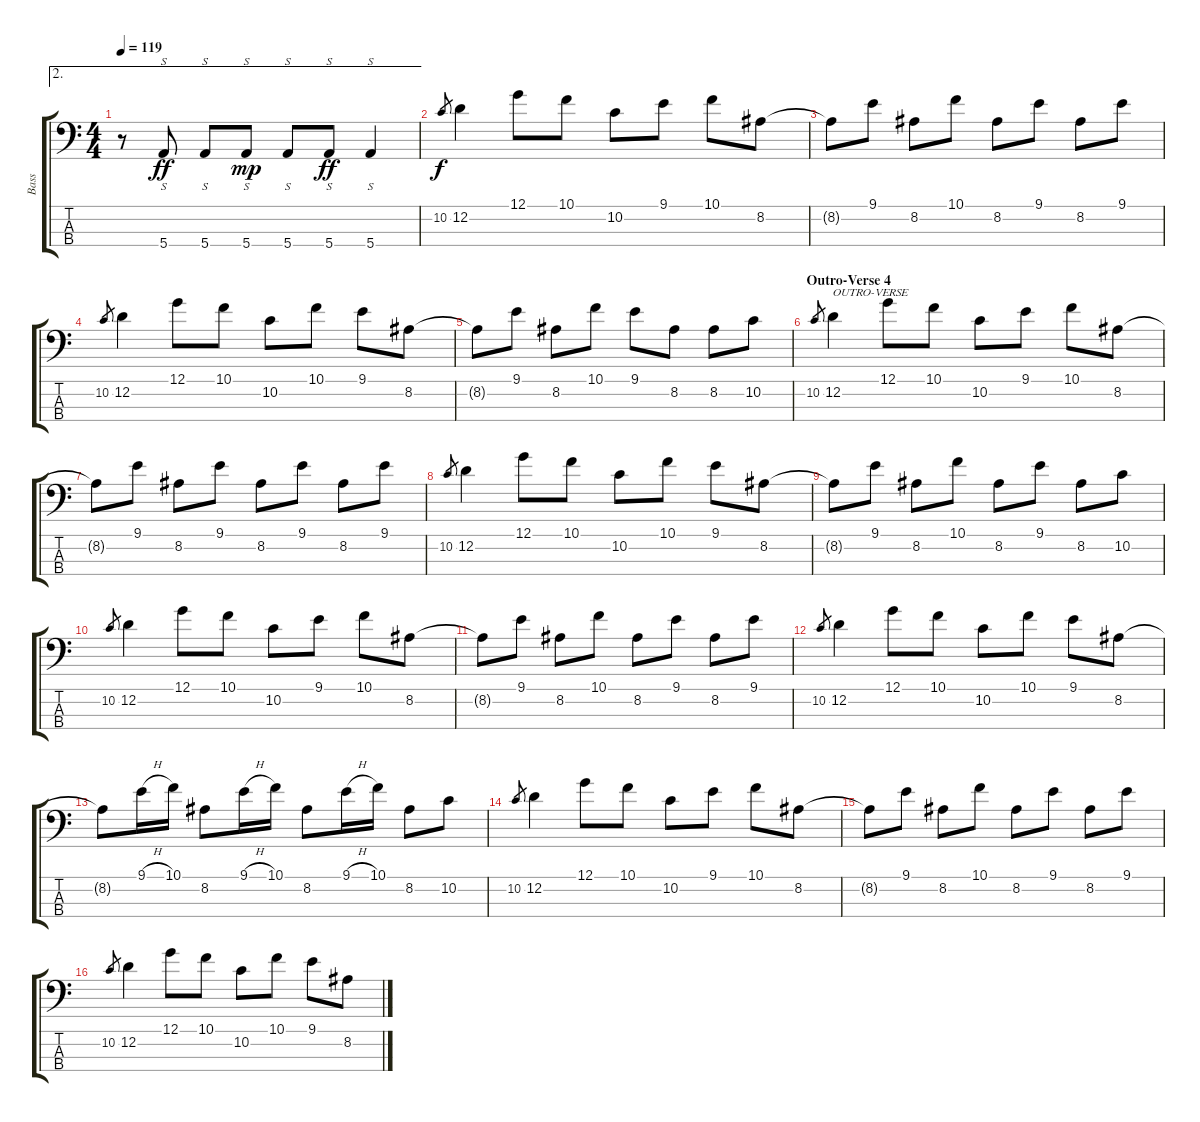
\track ("Bass" "Bass") {instrument electricbassfinger}
\staff {score tabs}
\tuning (G2 D2 A1 E1) {hide}
\ae 2
\ts (4 4)
\tempo 119
\clef f4
\ks c
r.8{dy ff} 5.4.8{s} 5.4.8{s} 5.4.8{s dy mp} 5.4.8{s} 5.4.8{s dy ff} 5.4.4{s} |
10.2.8{gr dy f} 12.2.4{instrument electricbassfinger} 12.1.8 10.1.8 10.2.8 9.1.8 10.1.8 8.2.8 |
8.2{t}.8 9.1.8 8.2.8 10.1.8 8.2.8 9.1.8 8.2.8 9.1.8 |
10.2.8{gr} 12.2.4 12.1.8 10.1.8 10.2.8 10.1.8 9.1.8 8.2.8 |
8.2{t}.8 9.1.8 8.2.8 10.1.8 9.1.8 8.2.8 8.2.8 10.2.8 |
\section ("" "Outro-Verse 4")
10.2.8{gr} 12.2.4{txt "OUTRO-VERSE"} 12.1.8 10.1.8 10.2.8 9.1.8 10.1.8 8.2.8 |
8.2{t}.8 9.1.8 8.2.8 9.1.8 8.2.8 9.1.8 8.2.8 9.1.8 |
10.2.8{gr} 12.2.4 12.1.8 10.1.8 10.2.8 10.1.8 9.1.8 8.2.8 |
8.2{t}.8 9.1.8 8.2.8 10.1.8 8.2.8 9.1.8 8.2.8 10.2.8 |
10.2.8{gr} 12.2.4 12.1.8 10.1.8 10.2.8 9.1.8 10.1.8 8.2.8 |
8.2{t}.8 9.1.8 8.2.8 10.1.8 8.2.8 9.1.8 8.2.8 9.1.8 |
10.2.8{gr} 12.2.4 12.1.8 10.1.8 10.2.8 10.1.8 9.1.8 8.2.8 |
8.2{t}.8 9.1{h}.16 10.1.16 8.2.8 9.1{h}.16 10.1.16 8.2.8 9.1{h}.16 10.1.16 8.2.8 10.2.8 |
10.2.8{gr} 12.2.4 12.1.8 10.1.8 10.2.8 9.1.8 10.1.8 8.2.8 |
8.2{t}.8 9.1.8 8.2.8 10.1.8 8.2.8 9.1.8 8.2.8 9.1.8 |
10.2.8{gr} 12.2.4 12.1.8 10.1.8 10.2.8 10.1.8 9.1.8 8.2.8
